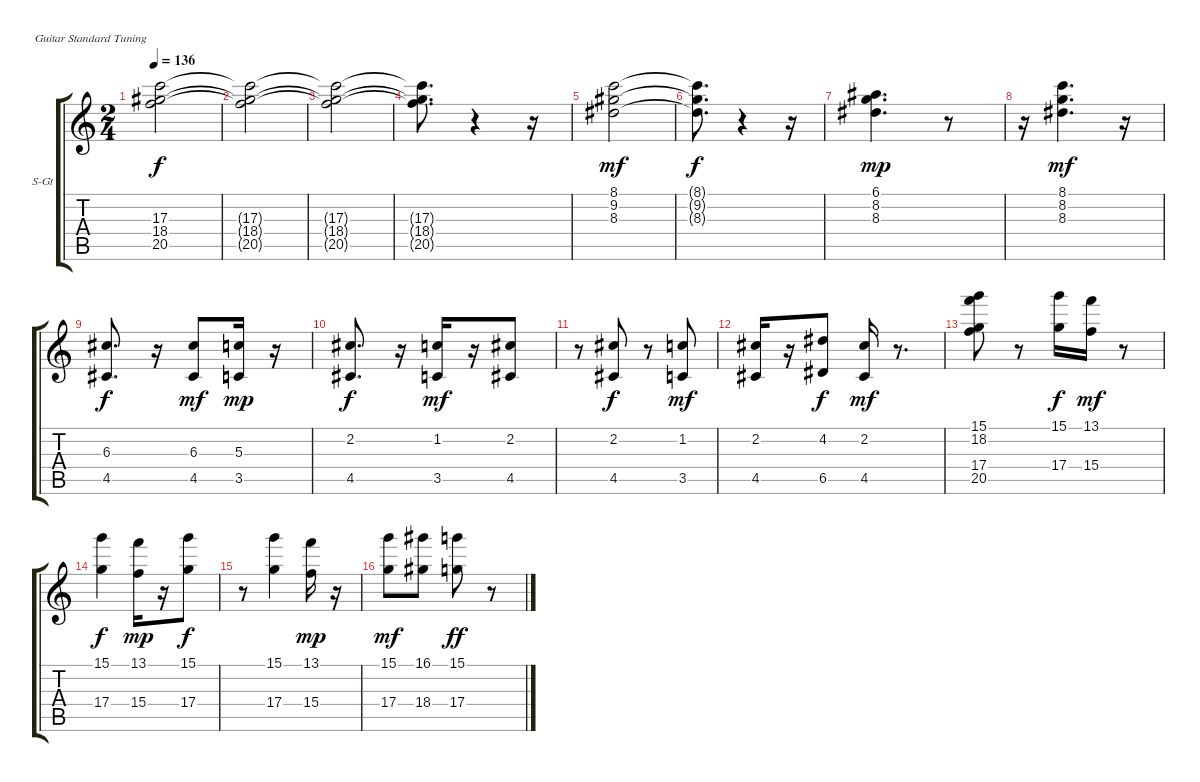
\bracketExtendMode groupsimilarinstruments
\firstSystemTrackNameOrientation horizontal
\otherSystemsTrackNameOrientation horizontal
\track ("strings" "S-Gt") {solo instrument stringensemble1}
\staff {score tabs}
\tuning (E4 B3 G3 D3 A2 E2)
\displaytranspose 12
\ts (2 4)
\tempo 136
\clef g2
\ks c
(17.3 18.4 20.5).2{dy f} |
(17.3{t} 18.4{t} 20.5{t}).2 |
(17.3{t} 18.4{t} 20.5{t}).2 |
(17.3{t} 18.4{t} 20.5{t}).8{d} r.4 r.16 |
(8.1 9.2 8.3).2{dy mf} |
(8.1{t} 9.2{t} 8.3{t}).8{d dy f} r.4 r.16 |
(6.1 8.2 8.3).4{d dy mp} r.8 |
r.16 (8.1 8.2 8.3).4{d dy mf} r.16 |
(6.3 4.5).8{d dy f} r.16 (6.3 4.5).8{dy mf} (5.3 3.5).16{dy mp} r.16 |
(2.2 4.5).8{d dy f} r.16 (1.2 3.5).16{dy mf} r.16 (2.2 4.5).8 |
r.8 (2.2 4.5).8{dy f} r.8 (1.2 3.5).8{dy mf} |
(2.2 4.5).16 r.16 (4.2 6.5).8{dy f} (2.2 4.5).16{dy mf} r.8{d} |
(15.1 18.2 17.4 20.5).8 r.8 (15.1 17.4).16{dy f} (13.1 15.4).16{dy mf} r.8 |
(15.1 17.4).4{dy f} (13.1 15.4).16{dy mp} r.16 (15.1 17.4).8{dy f} |
r.8 (15.1 17.4).4 (13.1 15.4).16{dy mp} r.16 |
(15.1 17.4).8{dy mf} (16.1 18.4).8 (15.1 17.4).8{dy ff} r.8
